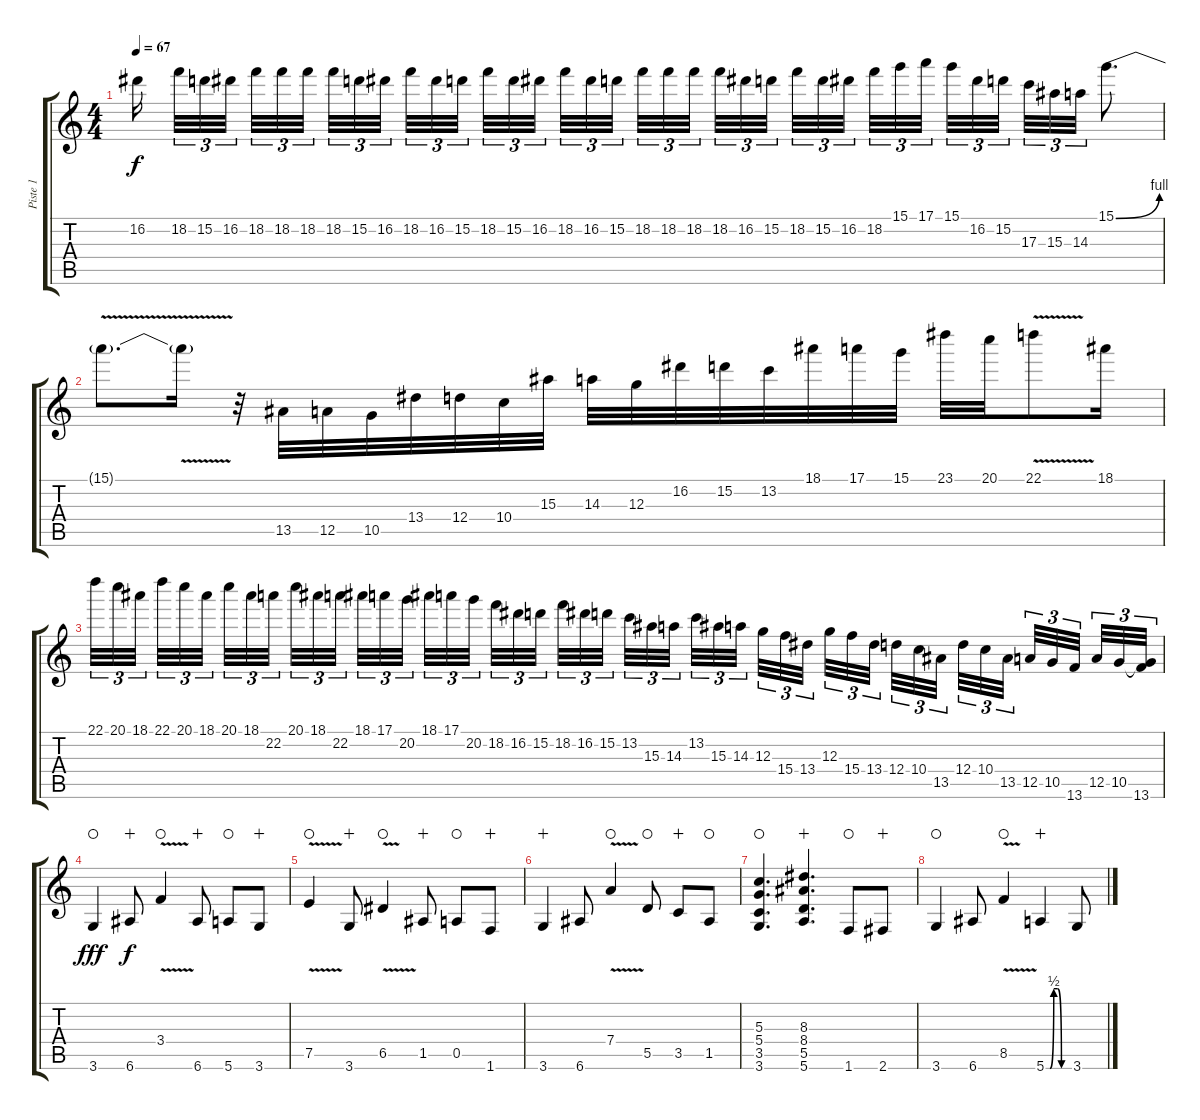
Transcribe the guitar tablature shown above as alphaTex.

\track ("Piste 1" "Piste 1") {instrument distortionguitar}
\staff {score tabs}
\tuning (E4 B3 G3 D3 A2 E2) {hide}
\ts (4 4)
\tempo 67
\clef g2
\ks c
16.2{t}.16{dy f beam splitsecondary} 18.2.32{tu (3 2)} 15.2.32{tu (3 2)} 16.2.32{tu (3 2) beam splitsecondary} 18.2.32{tu (3 2)} 18.2.32{tu (3 2)} 18.2.32{tu (3 2) beam splitsecondary} 18.2.32{tu (3 2)} 15.2.32{tu (3 2)} 16.2.32{tu (3 2)} 18.2.32{tu (3 2)} 16.2.32{tu (3 2)} 15.2.32{tu (3 2) beam splitsecondary} 18.2.32{tu (3 2)} 15.2.32{tu (3 2)} 16.2.32{tu (3 2) beam splitsecondary} 18.2.32{tu (3 2)} 16.2.32{tu (3 2)} 15.2.32{tu (3 2) beam splitsecondary} 18.2.32{tu (3 2)} 18.2.32{tu (3 2)} 18.2.32{tu (3 2)} 18.2.32{tu (3 2)} 16.2.32{tu (3 2)} 15.2.32{tu (3 2) beam splitsecondary} 18.2.32{tu (3 2)} 15.2.32{tu (3 2)} 16.2.32{tu (3 2) beam splitsecondary} 18.2.32{tu (3 2)} 15.1.32{tu (3 2)} 17.1.32{tu (3 2) beam splitsecondary} 15.1.32{tu (3 2)} 16.2.32{tu (3 2)} 15.2.32{tu (3 2)} 17.3.32{tu (3 2)} 15.3.32{tu (3 2)} 14.3.32{tu (3 2)} 15.1{be (bend 0 0 60 4)}.8{d} |
15.1{v t}.8{d} 15.1{t}.16 r.32 13.5.32 12.5.32 10.5.32 13.4.32 12.4.32 10.4.32 15.3.32 14.3.32 12.3.32 16.2.32 15.2.32 13.2.32 18.1.32 17.1.32 15.1.32 23.1.32 20.1.32 22.1{v}.8 18.1.16 |
22.1.32{tu (3 2)} 20.1.32{tu (3 2)} 18.1.32{tu (3 2) beam splitsecondary} 22.1.32{tu (3 2)} 20.1.32{tu (3 2)} 18.1.32{tu (3 2) beam splitsecondary} 20.1.32{tu (3 2)} 18.1.32{tu (3 2)} 22.2.32{tu (3 2) beam splitsecondary} 20.1.32{tu (3 2)} 18.1.32{tu (3 2)} 22.2.32{tu (3 2)} 18.1.32{tu (3 2)} 17.1.32{tu (3 2)} 20.2.32{tu (3 2) beam splitsecondary} 18.1.32{tu (3 2)} 17.1.32{tu (3 2)} 20.2.32{tu (3 2) beam splitsecondary} 18.2.32{tu (3 2)} 16.2.32{tu (3 2)} 15.2.32{tu (3 2) beam splitsecondary} 18.2.32{tu (3 2)} 16.2.32{tu (3 2)} 15.2.32{tu (3 2)} 13.2.32{tu (3 2)} 15.3.32{tu (3 2)} 14.3.32{tu (3 2) beam splitsecondary} 13.2.32{tu (3 2)} 15.3.32{tu (3 2)} 14.3.32{tu (3 2) beam splitsecondary} 12.3.32{tu (3 2)} 15.4.32{tu (3 2)} 13.4.32{tu (3 2) beam splitsecondary} 12.3.32{tu (3 2)} 15.4.32{tu (3 2)} 13.4.32{tu (3 2)} 12.4.32{tu (3 2)} 10.4.32{tu (3 2)} 13.5.32{tu (3 2) beam splitsecondary} 12.4.32{tu (3 2)} 10.4.32{tu (3 2)} 13.5.32{tu (3 2) beam splitsecondary} 12.5.32{tu (3 2)} 10.5.32{tu (3 2)} 13.6.32{tu (3 2) beam splitsecondary} 12.5.32{tu (3 2)} 10.5.32{tu (3 2)} (10.5{t} 13.6).32{tu (3 2)} |
3.6.4{dy fff volume 12 waho} 6.6.8{dy f wahc} 3.4{v}.4{waho} 6.6.8{wahc} 5.6.8{waho} 3.6.8{wahc} |
7.5{v}.4{waho} 3.6.8{wahc} 6.5{v}.4{waho} 1.5.8{wahc} 0.5.8{waho} 1.6.8{wahc} |
3.6.4{wahc} 6.6.8 7.4{v}.4{waho} 5.5.8{waho} 3.5.8{wahc} 1.5.8{waho} |
(5.3 5.4 3.5 3.6).4{d waho} (8.3 8.4 5.5 5.6).4{d wahc} 1.6.8{waho} 2.6.8{wahc} |
3.6.4{waho} 6.6.8 8.5{v}.4{waho} 5.6{be (custom 0 0 10 0 20 2 30 2 40 0 60 0)}.4{wahc} 3.6.8
